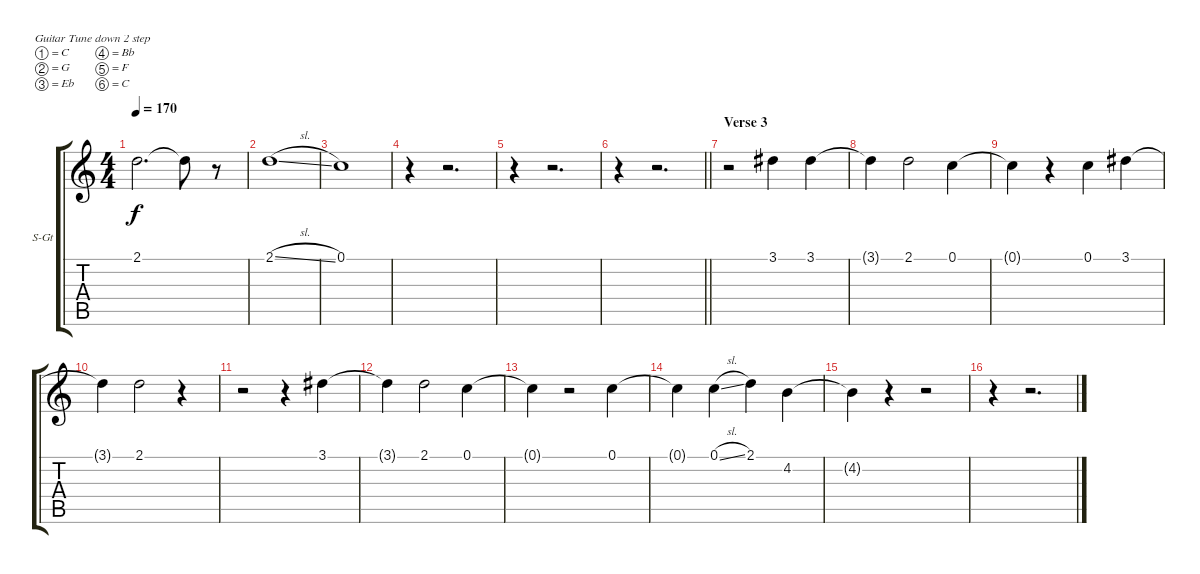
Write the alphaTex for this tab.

\bracketExtendMode groupsimilarinstruments
\firstSystemTrackNameOrientation horizontal
\otherSystemsTrackNameOrientation horizontal
\track ("Josh Homme [Vocals]" "S-Gt") {instrument lead6voice}
\staff {score tabs}
\tuning (C4 G3 Eb3 Bb2 F2 C2)
\displaytranspose 12
\ts (4 4)
\tempo 170
\clef g2
\ks c
2.1.2{d dy f} 2.1{t}.8 r.8 |
2.1{sl}.1 |
0.1.1 |
r.4 r.2{d} |
r.4 r.2{d} |
\barLineRight lightlight
r.4 r.2{d} |
\section ("" "Verse 3")
r.2 3.1.4 3.1.4 |
3.1{t}.4 2.1.2 0.1.4 |
0.1{t}.4 r.4 0.1.4 3.1.4 |
3.1{t}.4 2.1.2 r.4 |
r.2 r.4 3.1.4 |
3.1{t}.4 2.1.2 0.1.4 |
0.1{t}.4 r.2 0.1.4 |
0.1{t}.4 0.1{sl}.4 2.1.4 4.2.4 |
4.2{t}.4 r.4 r.2 |
r.4 r.2{d}
